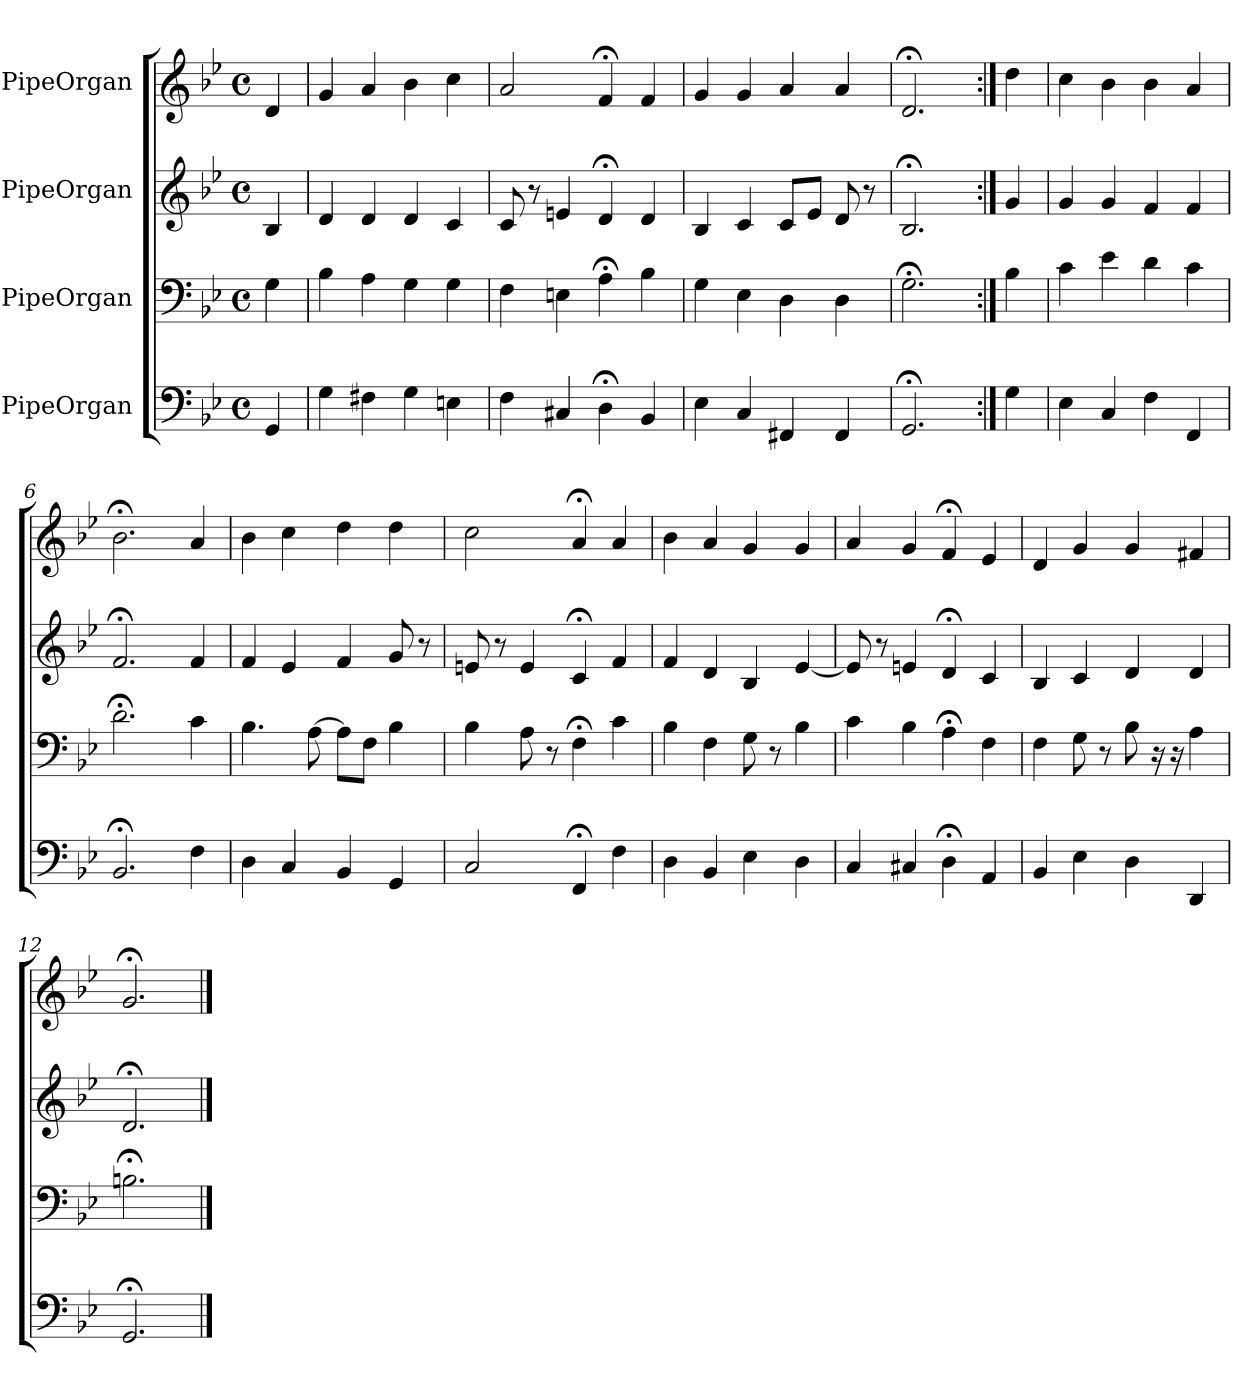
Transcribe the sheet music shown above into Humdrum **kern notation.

**kern	**kern	**kern	**kern
*part4	*part3	*part2	*part1
*staff4	*staff3	*staff2	*staff1
*I"PipeOrgan	*I"PipeOrgan	*I"PipeOrgan	*I"PipeOrgan
*clefF4	*clefF4	*clefG2	*clefG2
*k[b-e-]	*k[b-e-]	*k[b-e-]	*k[b-e-]
*g:	*g:	*g:	*g:
*M4/4	*M4/4	*M4/4	*M4/4
*met(c)	*met(c)	*met(c)	*met(c)
*MM60	*MM60	*MM60	*MM60
=	=	=	=
4GG	4G	4B-	4d
=1	=1	=1	=1
4G	4B-	4d	4g
4F#X	4A	4d	4a
4G	4G	4d	4b-
4En	4G	4c	4cc
=2	=2	=2	=2
4F	4F	8c	2a
.	.	8r	.
4C#X	4En	4en	.
4D;<	4A;<	4d;<	4f;<
4BB-	4B-	4d	4f
=3	=3	=3	=3
4E-	4G	4B-	4g
4C	4E-	4c	4g
4FF#X	4D	8c/L	4a
.	.	8e-/J	.
4FF#	4D	8d	4a
.	.	8r	.
=4	=4	=4	=4
2.GG;<	2.G;<	2.B-;<	2.d;<
=:|!	=:|!	=:|!	=:|!
4G	4B-	4g	4dd
=5	=5	=5	=5
4E-	4c	4g	4cc
4C	4e-	4g	4b-
4F	4d	4f	4b-
4FF	4c	4f	4a
=6	=6	=6	=6
2.BB-;<	2.d;<	2.f;<	2.b-;<
4F	4c	4f	4a
=7	=7	=7	=7
4D	4.B-	4f	4b-
4C	.	4e-	4cc
.	[8A	.	.
4BB-	8A\L]	4f	4dd
.	8F\J	.	.
4GG	4B-	8g	4dd
.	.	8r	.
=8	=8	=8	=8
2C	4B-	8en	2cc
.	.	8r	.
.	8A	4e	.
.	8r	.	.
4FF;<	4F;<	4c;<	4a;<
4F	4c	4f	4a
=9	=9	=9	=9
4D	4B-	4f	4b-
4BB-	4F	4d	4a
4E-	8G	4B-	4g
.	8r	.	.
4D	4B-	[4e-	4g
=10	=10	=10	=10
4C	4c	8e-]	4a
.	.	8r	.
4C#X	4B-	4en	4g
4D;<	4A;<	4d;<	4f;<
4AA	4F	4c	4e-
=11	=11	=11	=11
4BB-	4F	4B-	4d
4E-	8G	4c	4g
.	8r	.	.
4D	8B-	4d	4g
.	16r	.	.
.	16r	.	.
4DD	4A	4d	4f#X
=12	=12	=12	=12
2.GG;<	2.Bn;<	2.d;<	2.g;<
==	==	==	==
*-	*-	*-	*-
